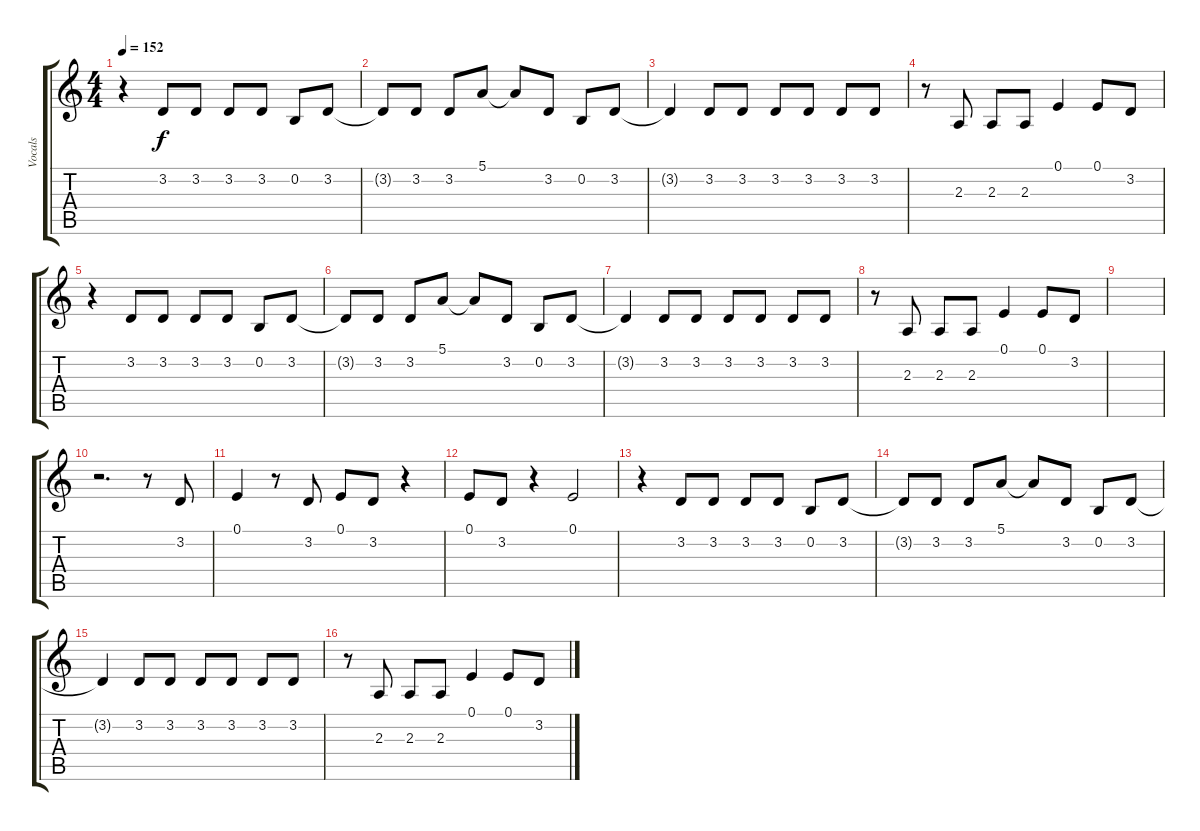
\track ("Vocals" "Vocals") {instrument clarinet}
\staff {score tabs}
\tuning (E4 B3 G3 D3 A2 E2) {hide}
\ts (4 4)
\tempo 152
\clef g2
\ks c
r.4{dy f} 3.2.8 3.2.8 3.2.8 3.2.8 0.2.8 3.2.8 |
3.2{t}.8 3.2.8 3.2.8 5.1.8 5.1{t}.8 3.2.8 0.2.8 3.2.8 |
3.2{t}.4 3.2.8 3.2.8 3.2.8 3.2.8 3.2.8 3.2.8 |
r.8 2.3.8 2.3.8 2.3.8 0.1.4 0.1.8 3.2.8 |
r.4 3.2.8 3.2.8 3.2.8 3.2.8 0.2.8 3.2.8 |
3.2{t}.8 3.2.8 3.2.8 5.1.8 5.1{t}.8 3.2.8 0.2.8 3.2.8 |
3.2{t}.4 3.2.8 3.2.8 3.2.8 3.2.8 3.2.8 3.2.8 |
r.8 2.3.8 2.3.8 2.3.8 0.1.4 0.1.8 3.2.8 |
|
r.2{d} r.8 3.2.8 |
0.1.4 r.8 3.2.8 0.1.8 3.2.8 r.4 |
0.1.8 3.2.8 r.4 0.1.2 |
r.4 3.2.8 3.2.8 3.2.8 3.2.8 0.2.8 3.2.8 |
3.2{t}.8 3.2.8 3.2.8 5.1.8 5.1{t}.8 3.2.8 0.2.8 3.2.8 |
3.2{t}.4 3.2.8 3.2.8 3.2.8 3.2.8 3.2.8 3.2.8 |
r.8 2.3.8 2.3.8 2.3.8 0.1.4 0.1.8 3.2.8
